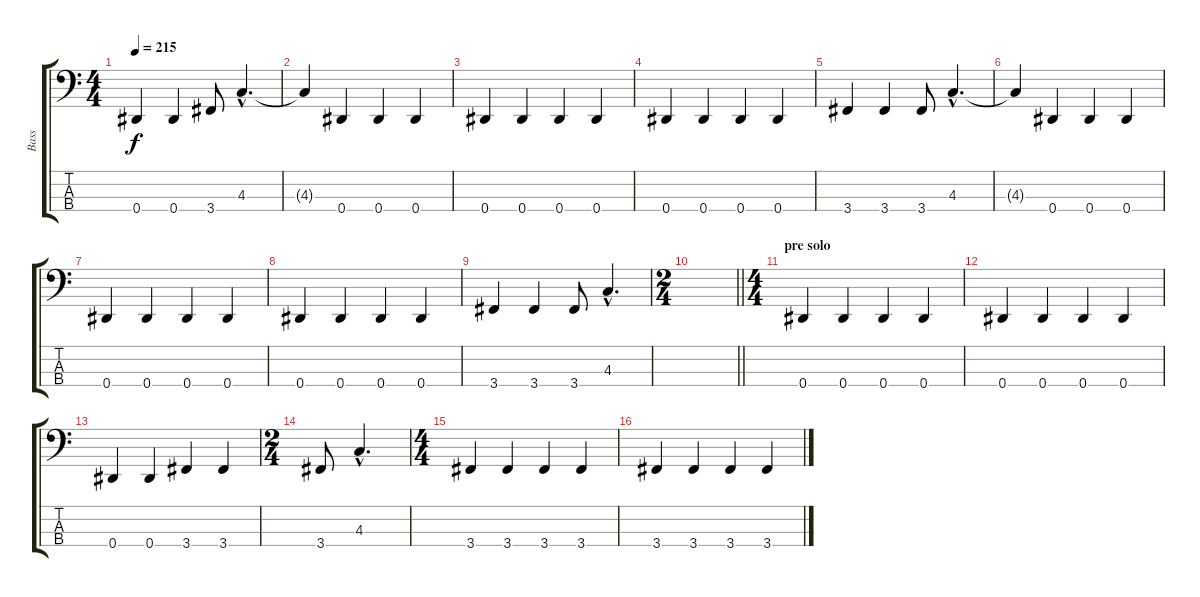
\track ("Bass" "Bass") {instrument electricbasspick}
\staff {score tabs}
\tuning (Gb2 Db2 Ab1 Eb1) {hide}
\ts (4 4)
\tempo 215
\clef f4
\ks c
0.4.4{dy f} 0.4.4 3.4.8 4.3{hac}.4{d} |
4.3{t}.4 0.4.4 0.4.4 0.4.4 |
0.4.4 0.4.4 0.4.4 0.4.4 |
0.4.4 0.4.4 0.4.4 0.4.4 |
3.4.4 3.4.4 3.4.8 4.3{hac}.4{d} |
4.3{t}.4 0.4.4 0.4.4 0.4.4 |
0.4.4 0.4.4 0.4.4 0.4.4 |
0.4.4 0.4.4 0.4.4 0.4.4 |
3.4.4 3.4.4 3.4.8 4.3{hac}.4{d} |
\ts (2 4)
\barLineRight lightlight
|
\ts (4 4)
\section ("" "pre solo")
0.4.4 0.4.4 0.4.4 0.4.4 |
0.4.4 0.4.4 0.4.4 0.4.4 |
0.4.4 0.4.4 3.4.4 3.4.4 |
\ts (2 4)
3.4.8 4.3{hac}.4{d} |
\ts (4 4)
3.4.4 3.4.4 3.4.4 3.4.4 |
3.4.4 3.4.4 3.4.4 3.4.4
